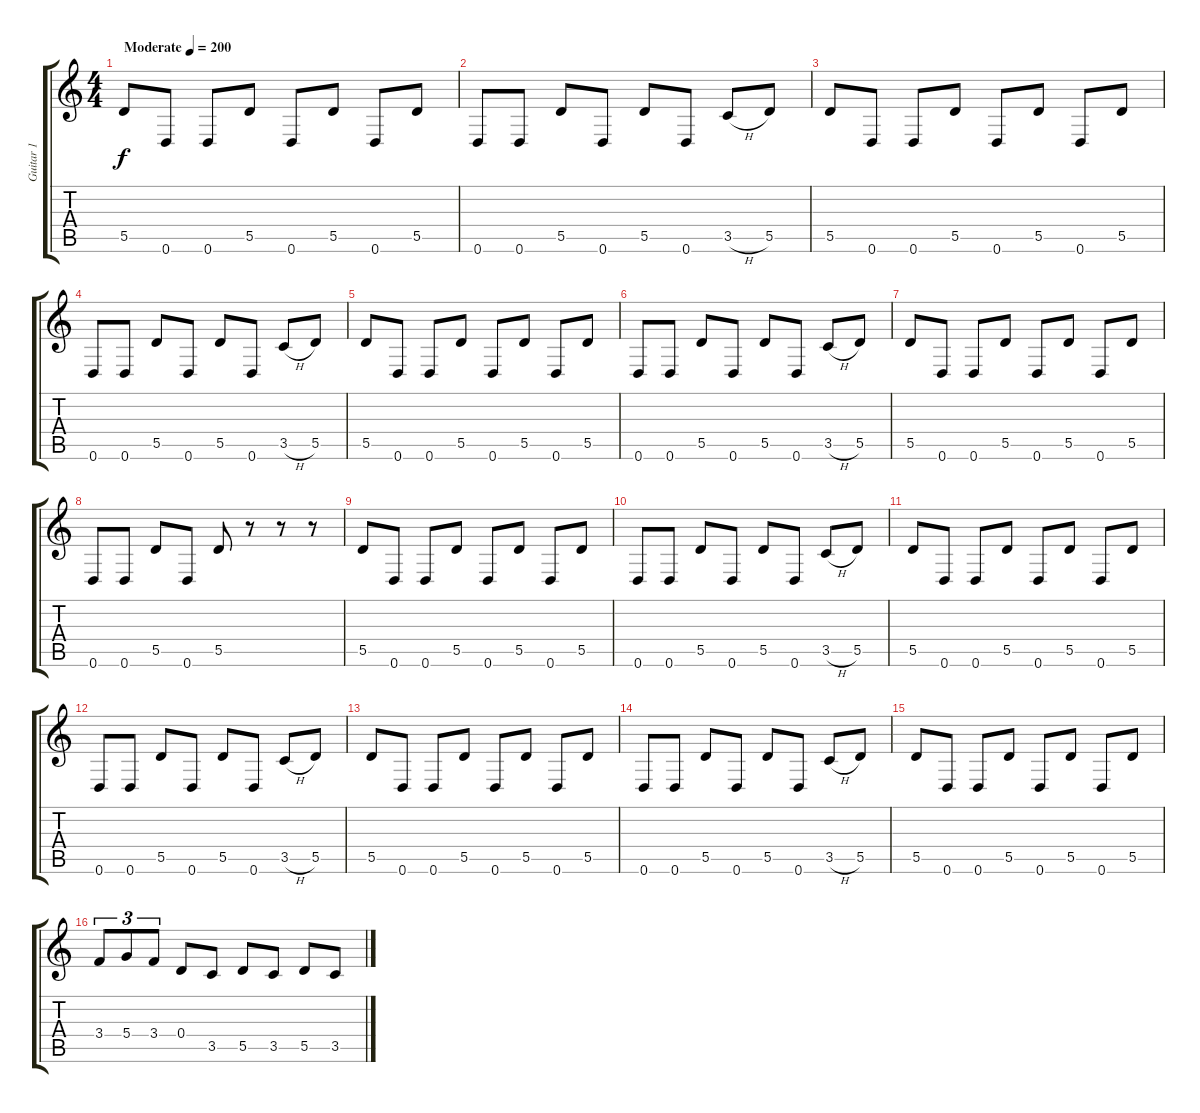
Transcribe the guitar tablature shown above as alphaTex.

\track ("Guitar 1" "Guitar 1") {instrument distortionguitar}
\staff {score tabs}
\tuning (E4 B3 G3 D3 A2 D2) {hide}
\ts (4 4)
\tempo (200 "Moderate")
\clef g2
\ks c
5.5.8{dy f instrument distortionguitar} 0.6.8 0.6.8 5.5.8 0.6.8 5.5.8 0.6.8 5.5.8 |
0.6.8 0.6.8 5.5.8 0.6.8 5.5.8 0.6.8 3.5{h}.8 5.5.8 |
5.5.8 0.6.8 0.6.8 5.5.8 0.6.8 5.5.8 0.6.8 5.5.8 |
0.6.8 0.6.8 5.5.8 0.6.8 5.5.8 0.6.8 3.5{h}.8 5.5.8 |
5.5.8 0.6.8 0.6.8 5.5.8 0.6.8 5.5.8 0.6.8 5.5.8 |
0.6.8 0.6.8 5.5.8 0.6.8 5.5.8 0.6.8 3.5{h}.8 5.5.8 |
5.5.8 0.6.8 0.6.8 5.5.8 0.6.8 5.5.8 0.6.8 5.5.8 |
0.6.8 0.6.8 5.5.8 0.6.8 5.5.8 r.8 r.8 r.8 |
5.5.8 0.6.8 0.6.8 5.5.8 0.6.8 5.5.8 0.6.8 5.5.8 |
0.6.8 0.6.8 5.5.8 0.6.8 5.5.8 0.6.8 3.5{h}.8 5.5.8 |
5.5.8 0.6.8 0.6.8 5.5.8 0.6.8 5.5.8 0.6.8 5.5.8 |
0.6.8 0.6.8 5.5.8 0.6.8 5.5.8 0.6.8 3.5{h}.8 5.5.8 |
5.5.8 0.6.8 0.6.8 5.5.8 0.6.8 5.5.8 0.6.8 5.5.8 |
0.6.8 0.6.8 5.5.8 0.6.8 5.5.8 0.6.8 3.5{h}.8 5.5.8 |
5.5.8 0.6.8 0.6.8 5.5.8 0.6.8 5.5.8 0.6.8 5.5.8 |
3.4.8{tu (3 2)} 5.4.8{tu (3 2)} 3.4.8{tu (3 2)} 0.4.8 3.5.8 5.5.8 3.5.8 5.5.8 3.5.8
